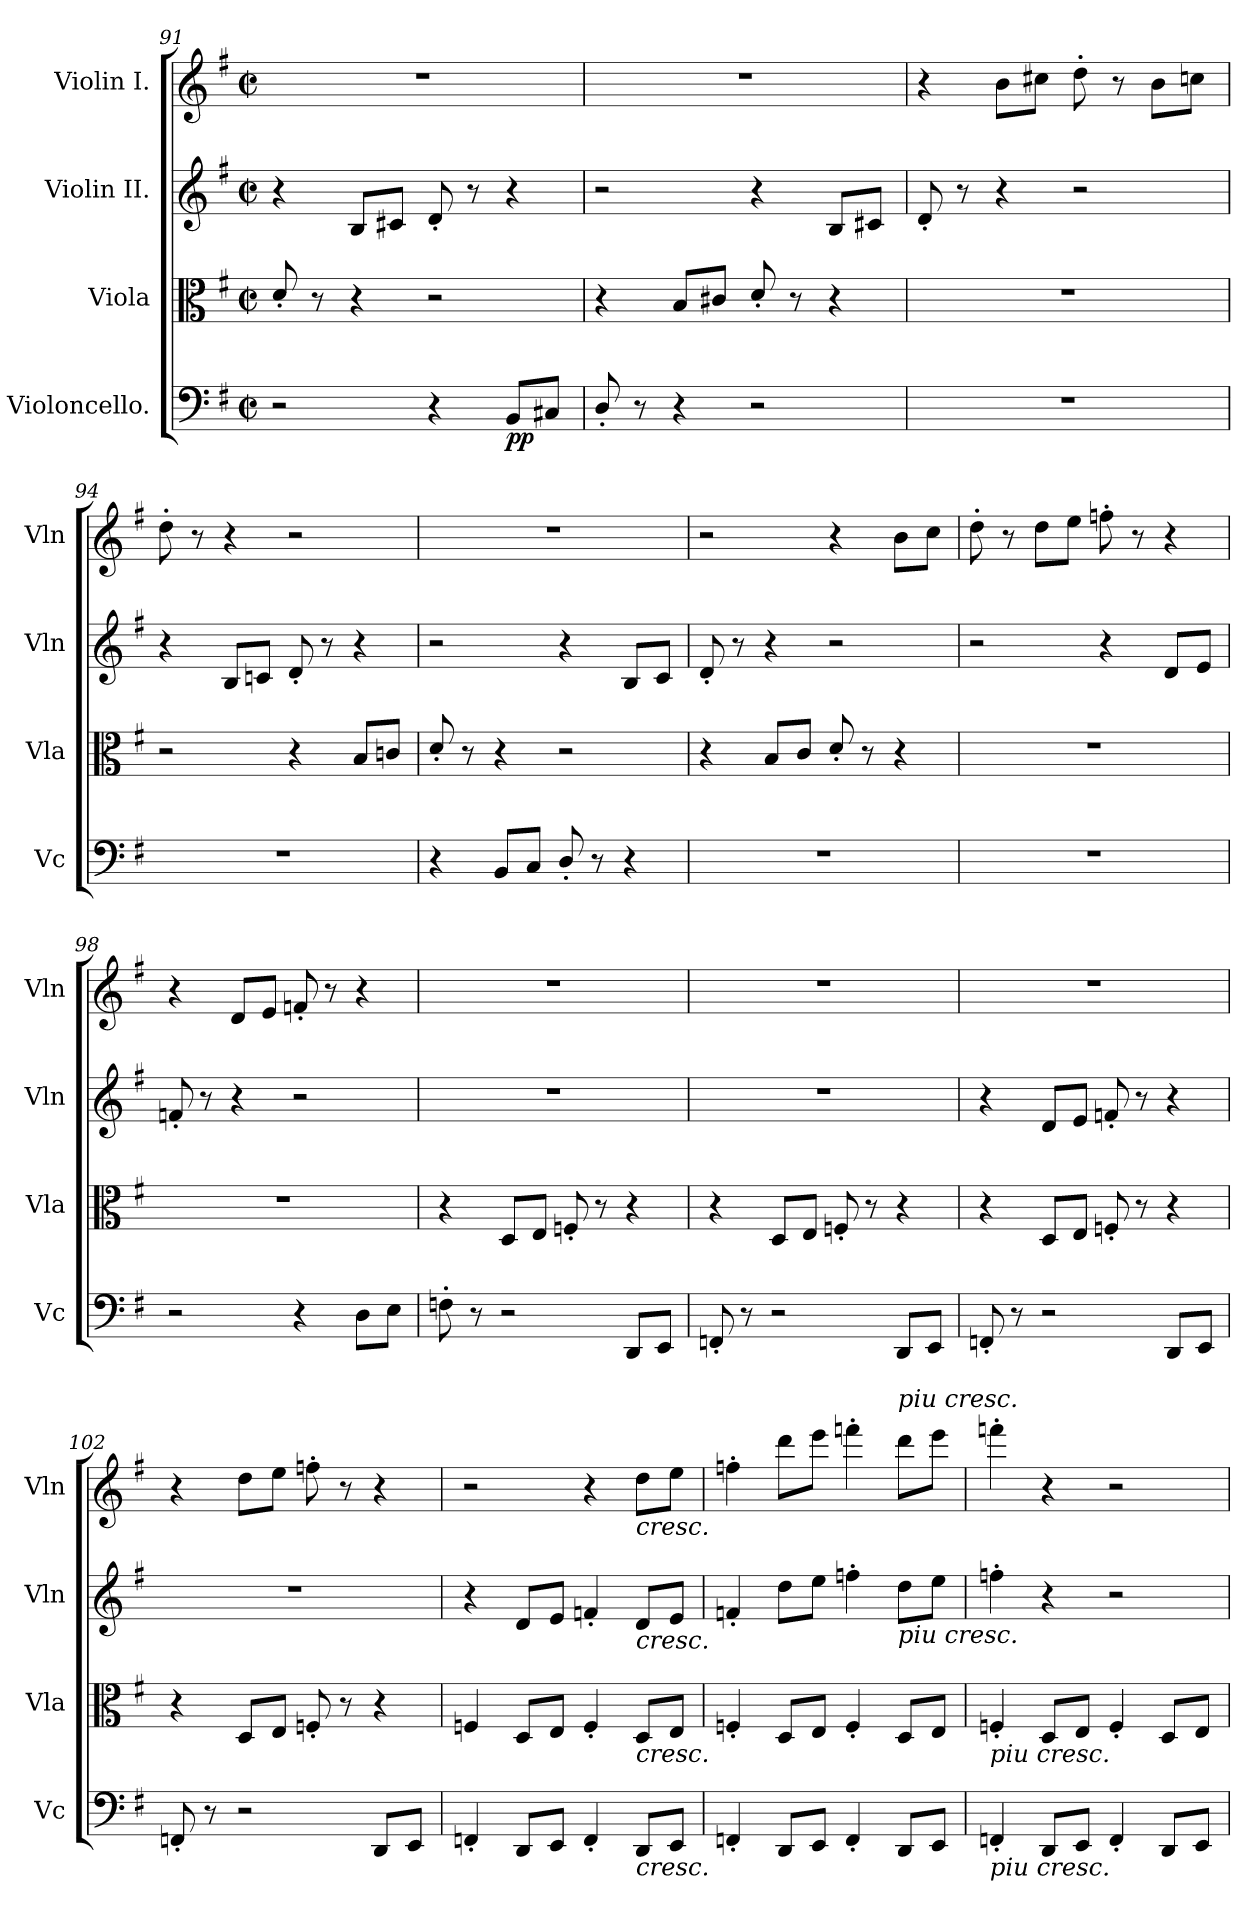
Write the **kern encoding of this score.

**kern	**dynam	**kern	**kern	**kern
*part4	*part4	*part3	*part2	*part1
*staff4	*staff4	*staff3	*staff2	*staff1
*I"Violoncello.	*	*I"Viola	*I"Violin II.	*I"Violin I.
*I'Vc	*	*I'Vla	*I'Vln	*I'Vln
*clefF4	*	*clefC3	*clefG2	*clefG2
*k[f#]	*	*k[f#]	*k[f#]	*k[f#]
*M2/2	*	*M2/2	*M2/2	*M2/2
*met(c|)	*	*met(c|)	*met(c|)	*met(c|)
=91	=91	=91	=91	=91
2r	.	8d'/	4r	1r
.	.	8r	.	.
.	.	4r	8B/L	.
.	.	.	8c#X/J	.
4r	.	2r	8d'/	.
.	.	.	8r	.
!	!LO:DY:b	!	!	!
8BB/L	pp	.	4r	.
8C#X/J	.	.	.	.
=92	=92	=92	=92	=92
8D'/	.	4r	2r	1r
8r	.	.	.	.
4r	.	8B/L	.	.
.	.	8c#X/J	.	.
2r	.	8d'/	4r	.
.	.	8r	.	.
.	.	4r	8B/L	.
.	.	.	8c#X/J	.
=93	=93	=93	=93	=93
1r	.	1r	8d'/	4r
.	.	.	8r	.
.	.	.	4r	8b\L
.	.	.	.	8cc#X\J
.	.	.	2r	8dd'\
.	.	.	.	8r
.	.	.	.	8b\L
.	.	.	.	8ccn\J
=94	=94	=94	=94	=94
1r	.	2r	4r	8dd'\
.	.	.	.	8r
.	.	.	8B/L	4r
.	.	.	8cn/J	.
.	.	4r	8d'/	2r
.	.	.	8r	.
.	.	8B/L	4r	.
.	.	8cn/J	.	.
=95	=95	=95	=95	=95
4r	.	8d'/	2r	1r
.	.	8r	.	.
8BB/L	.	4r	.	.
8C/J	.	.	.	.
8D'/	.	2r	4r	.
8r	.	.	.	.
4r	.	.	8B/L	.
.	.	.	8c/J	.
=96	=96	=96	=96	=96
1r	.	4r	8d'/	2r
.	.	.	8r	.
.	.	8B/L	4r	.
.	.	8c/J	.	.
.	.	8d'/	2r	4r
.	.	8r	.	.
.	.	4r	.	8b\L
.	.	.	.	8cc\J
=97	=97	=97	=97	=97
1r	.	1r	2r	8dd'\
.	.	.	.	8r
.	.	.	.	8dd\L
.	.	.	.	8ee\J
.	.	.	4r	8ffn'\
.	.	.	.	8r
.	.	.	8d/L	4r
.	.	.	8e/J	.
=98	=98	=98	=98	=98
2r	.	1r	8fn'/	4r
.	.	.	8r	.
.	.	.	4r	8d/L
.	.	.	.	8e/J
4r	.	.	2r	8fn'/
.	.	.	.	8r
8D\L	.	.	.	4r
8E\J	.	.	.	.
=99	=99	=99	=99	=99
8Fn'\	.	4r	1r	1r
8r	.	.	.	.
2r	.	8D/L	.	.
.	.	8E/J	.	.
.	.	8Fn'/	.	.
.	.	8r	.	.
8DD/L	.	4r	.	.
8EE/J	.	.	.	.
=100	=100	=100	=100	=100
8FFn'/	.	4r	1r	1r
8r	.	.	.	.
2r	.	8D/L	.	.
.	.	8E/J	.	.
.	.	8Fn'/	.	.
.	.	8r	.	.
8DD/L	.	4r	.	.
8EE/J	.	.	.	.
=101	=101	=101	=101	=101
8FFn'/	.	4r	4r	1r
8r	.	.	.	.
2r	.	8D/L	8d/L	.
.	.	8E/J	8e/J	.
.	.	8Fn'/	8fn'/	.
.	.	8r	8r	.
8DD/L	.	4r	4r	.
8EE/J	.	.	.	.
=102	=102	=102	=102	=102
8FFn'/	.	4r	1r	4r
8r	.	.	.	.
2r	.	8D/L	.	8dd\L
.	.	8E/J	.	8ee\J
.	.	8Fn'/	.	8ffn'\
.	.	8r	.	8r
8DD/L	.	4r	.	4r
8EE/J	.	.	.	.
=103	=103	=103	=103	=103
4FFn'/	.	4Fn/	4r	2r
8DD/L	.	8D/L	8d/L	.
8EE/J	.	8E/J	8e/J	.
4FF'/	.	4F'/	4fn'/	4r
!	!	!	!	!LO:TX:b:i:t=cresc.
!	!	!	!LO:TX:b:i:t=cresc.	!
!	!	!LO:TX:b:i:t=cresc.	!	!
!LO:TX:b:i:t=cresc.	!	!	!	!
8DD/L	.	8D/L	8d/L	8dd\L
8EE/J	.	8E/J	8e/J	8ee\J
=104	=104	=104	=104	=104
4FFn'/	.	4Fn'/	4fn'/	4ffn'\
8DD/L	.	8D/L	8dd\L	8ddd\L
8EE/J	.	8E/J	8ee\J	8eee\J
4FF'/	.	4F'/	4ffn'\	4fffn'\
!	!	!	!	!LO:TX:a:i:t=piu cresc.
!	!	!	!LO:TX:b:i:t=piu cresc.	!
8DD/L	.	8D/L	8dd\L	8ddd\L
8EE/J	.	8E/J	8ee\J	8eee\J
=105	=105	=105	=105	=105
!	!	!LO:TX:b:i:t=piu cresc.	!	!
!LO:TX:b:i:t=piu cresc.	!	!	!	!
4FFn'/	.	4Fn'/	4ffn'\	4fffn'\
8DD/L	.	8D/L	4r	4r
8EE/J	.	8E/J	.	.
4FF'/	.	4F'/	2r	2r
8DD/L	.	8D/L	.	.
8EE/J	.	8E/J	.	.
=	=	=	=	=
*-	*-	*-	*-	*-
